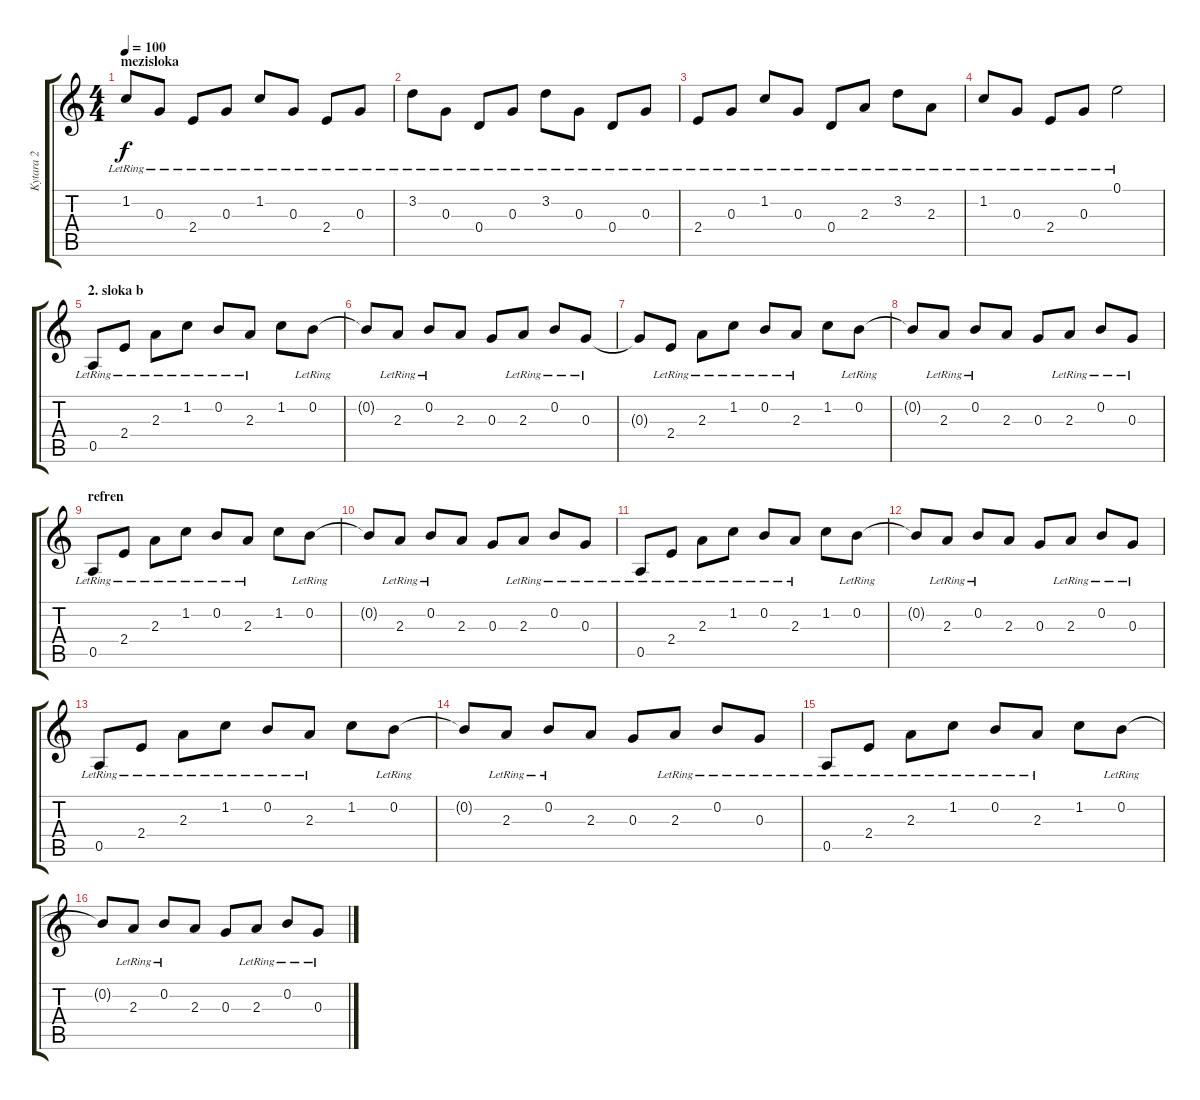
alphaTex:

\track ("Kytara 2" "Kytara 2") {instrument acousticguitarsteel}
\staff {score tabs}
\tuning (E4 B3 G3 D3 A2 E2) {hide}
\ts (4 4)
\section ("" "mezisloka")
\tempo 100
\clef g2
\ks c
1.2{lr}.8{dy f} 0.3{lr}.8 2.4{lr}.8 0.3{lr}.8 1.2{lr}.8 0.3{lr}.8 2.4{lr}.8 0.3{lr}.8 |
3.2{lr}.8 0.3{lr}.8 0.4{lr}.8 0.3{lr}.8 3.2{lr}.8 0.3{lr}.8 0.4{lr}.8 0.3{lr}.8 |
2.4{lr}.8 0.3{lr}.8 1.2{lr}.8 0.3{lr}.8 0.4{lr}.8 2.3{lr}.8 3.2{lr}.8 2.3{lr}.8 |
1.2{lr}.8 0.3{lr}.8 2.4{lr}.8 0.3{lr}.8 0.1{lr}.2 |
\section ("" "2. sloka b")
0.5{lr}.8 2.4{lr}.8 2.3{lr}.8 1.2{lr}.8 0.2{lr}.8 2.3{lr}.8 1.2.8 0.2{lr}.8 |
0.2{t}.8 2.3{lr}.8 0.2{lr}.8 2.3.8 0.3.8 2.3{lr}.8 0.2{lr}.8 0.3{lr}.8 |
0.3{t}.8 2.4{lr}.8 2.3{lr}.8 1.2{lr}.8 0.2{lr}.8 2.3{lr}.8 1.2.8 0.2{lr}.8 |
0.2{t}.8 2.3{lr}.8 0.2{lr}.8 2.3.8 0.3.8 2.3{lr}.8 0.2{lr}.8 0.3{lr}.8 |
\section ("" "refren")
0.5{lr}.8 2.4{lr}.8 2.3{lr}.8 1.2{lr}.8 0.2{lr}.8 2.3{lr}.8 1.2.8 0.2{lr}.8 |
0.2{t}.8 2.3{lr}.8 0.2{lr}.8 2.3.8 0.3.8 2.3{lr}.8 0.2{lr}.8 0.3{lr}.8 |
0.5{lr}.8 2.4{lr}.8 2.3{lr}.8 1.2{lr}.8 0.2{lr}.8 2.3{lr}.8 1.2.8 0.2{lr}.8 |
0.2{t}.8 2.3{lr}.8 0.2{lr}.8 2.3.8 0.3.8 2.3{lr}.8 0.2{lr}.8 0.3{lr}.8 |
0.5{lr}.8 2.4{lr}.8 2.3{lr}.8 1.2{lr}.8 0.2{lr}.8 2.3{lr}.8 1.2.8 0.2{lr}.8 |
0.2{t}.8 2.3{lr}.8 0.2{lr}.8 2.3.8 0.3.8 2.3{lr}.8 0.2{lr}.8 0.3{lr}.8 |
0.5{lr}.8 2.4{lr}.8 2.3{lr}.8 1.2{lr}.8 0.2{lr}.8 2.3{lr}.8 1.2.8 0.2{lr}.8 |
0.2{t}.8 2.3{lr}.8 0.2{lr}.8 2.3.8 0.3.8 2.3{lr}.8 0.2{lr}.8 0.3{lr}.8
